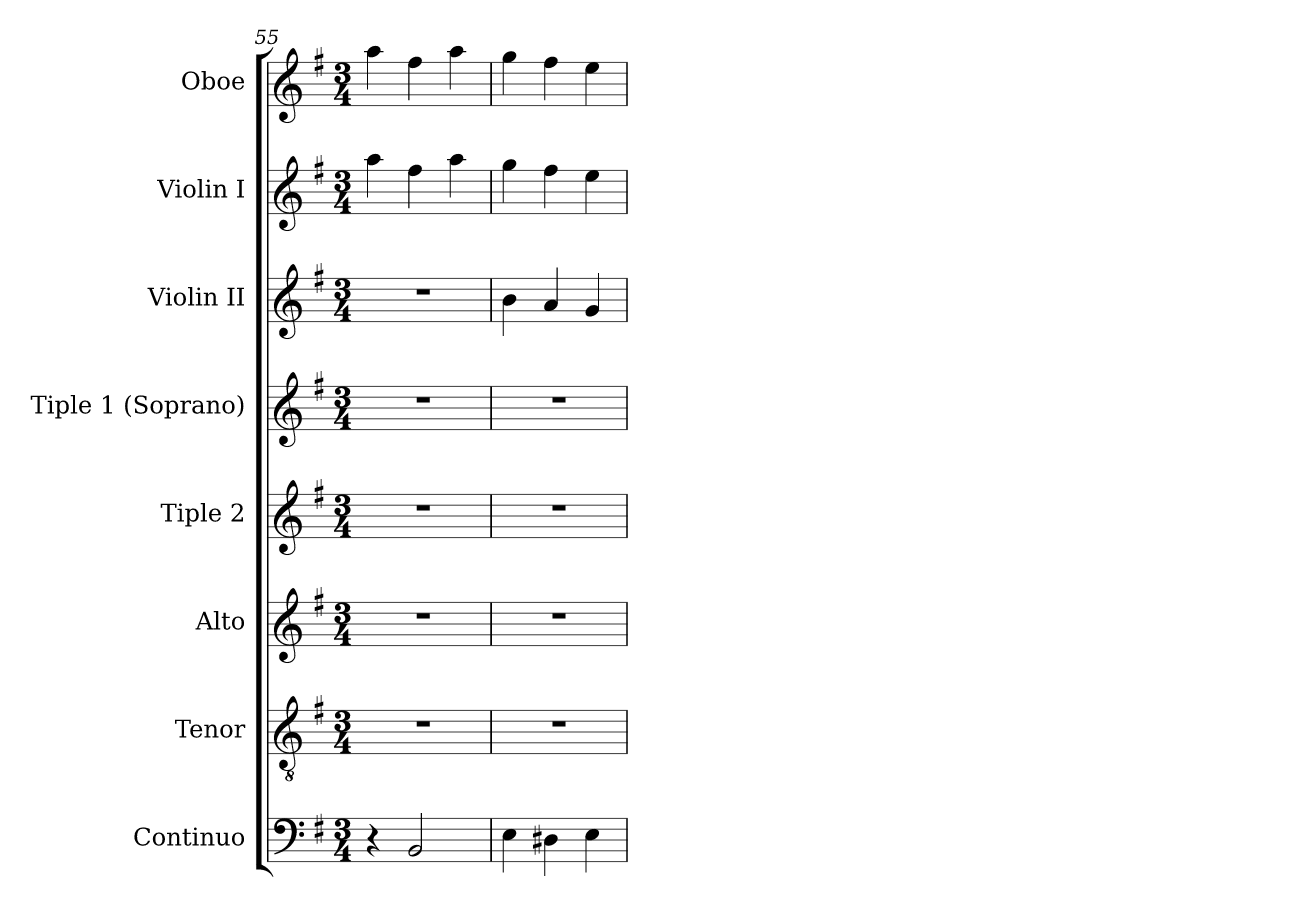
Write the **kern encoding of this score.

**kern	**kern	**kern	**kern	**kern	**kern	**kern	**kern
*part8	*part7	*part6	*part5	*part4	*part3	*part2	*part1
*staff8	*staff7	*staff6	*staff5	*staff4	*staff3	*staff2	*staff1
*I"Continuo	*I"Tenor	*I"Alto	*I"Tiple 2	*I"Tiple  1 (Soprano)	*I"Violin II	*I"Violin I	*I"Oboe
*I'Cont.	*I'T.	*I'A.	*	*I'S.	*I'Vln. II	*I'Vln. I	*I'Ob.
*clefF4	*clefGv2	*clefG2	*clefG2	*clefG2	*clefG2	*clefG2	*clefG2
*	*ITrd7c12	*	*	*	*	*	*
*k[f#]	*k[f#]	*k[f#]	*k[f#]	*k[f#]	*k[f#]	*k[f#]	*k[f#]
*G:	*G:	*G:	*G:	*G:	*G:	*G:	*G:
*M3/4	*M3/4	*M3/4	*M3/4	*M3/4	*M3/4	*M3/4	*M3/4
=55	=55	=55	=55	=55	=55	=55	=55
!	!LO:N:vis=1	!LO:N:vis=1	!LO:N:vis=1	!LO:N:vis=1	!LO:N:vis=1	!	!
4r	2.r	2.r	2.r	2.r	2.r	4aai\	4aai\
2BBi/	.	.	.	.	.	4ff#i\	4ff#i\
.	.	.	.	.	.	4aai\	4aai\
=56	=56	=56	=56	=56	=56	=56	=56
!	!LO:N:vis=1	!LO:N:vis=1	!LO:N:vis=1	!LO:N:vis=1	!	!	!
4Ei\	2.r	2.r	2.r	2.r	4bi\	4ggi\	4ggi\
4D#Xi\	.	.	.	.	4ai/	4ff#i\	4ff#i\
4Ei\	.	.	.	.	4gi/	4eei\	4eei\
=	=	=	=	=	=	=	=
*-	*-	*-	*-	*-	*-	*-	*-
